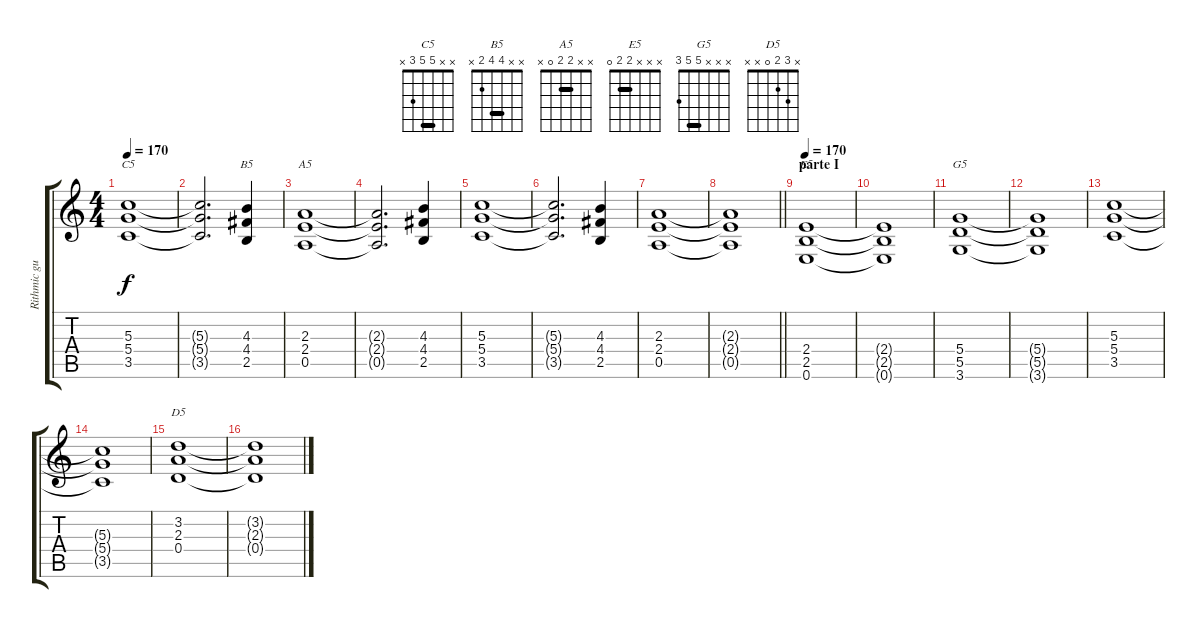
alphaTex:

\track ("Rithmic guitar" "Rithmic gu") {instrument overdrivenguitar}
\staff {score tabs}
\tuning (E4 B3 G3 D3 A2 E2) {hide}
\chord ("C5" x x 5 5 3 x) {barre 5}
\chord ("B5" x x 4 4 2 x) {barre 4}
\chord ("A5" x x 2 2 0 x) {barre 2}
\chord ("E5" x x x 2 2 0) {barre 2}
\chord ("G5" x x x 5 5 3) {barre 5}
\chord ("D5" x 3 2 0 x x)
\ts (4 4)
\tempo 170
\clef g2
\ks c
(5.3 5.4 3.5).1{ch "C5" dy f} |
(5.3{t} 5.4{t} 3.5{t}).2{d} (4.3 4.4 2.5).4{ch "B5"} |
(2.3 2.4 0.5).1{ch "A5"} |
(2.3{t} 2.4{t} 0.5{t}).2{d} (4.3 4.4 2.5).4 |
(5.3 5.4 3.5).1 |
(5.3{t} 5.4{t} 3.5{t}).2{d} (4.3 4.4 2.5).4 |
(2.3 2.4 0.5).1 |
\barLineRight lightlight
(2.3{t} 2.4{t} 0.5{t}).1 |
\section ("" "parte I")
\tempo 180
\tempo 170
(2.4 2.5 0.6).1{ch "E5" instrument pad2warm} |
(2.4{t} 2.5{t} 0.6{t}).1 |
(5.4 5.5 3.6).1{ch "G5"} |
(5.4{t} 5.5{t} 3.6{t}).1 |
(5.3 5.4 3.5).1 |
(5.3{t} 5.4{t} 3.5{t}).1 |
(3.2 2.3 0.4).1{ch "D5"} |
(3.2{t} 2.3{t} 0.4{t}).1
